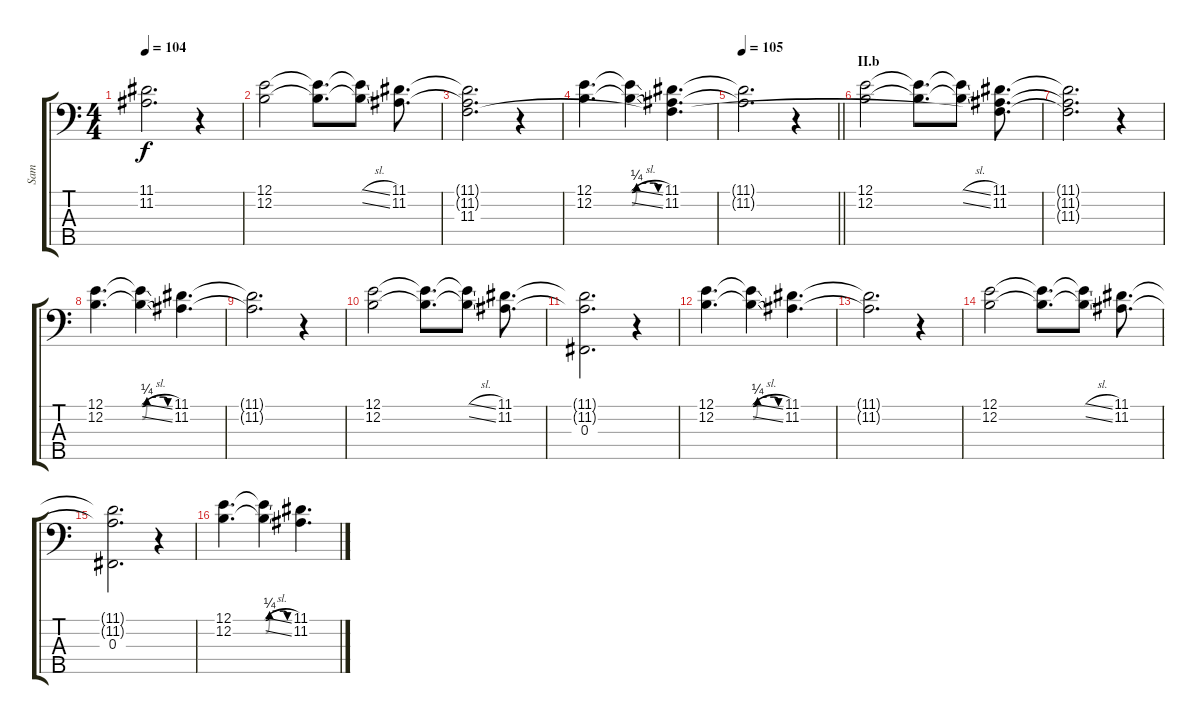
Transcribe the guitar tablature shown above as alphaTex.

\track ("Sam" "Sam") {instrument electricbassfinger}
\staff {score tabs}
\tuning (E2 B1 Gb1 Db1 B0) {hide}
\ts (4 4)
\tempo 104
\clef f4
\ks c
(11.1{t} 11.2{t}).2{d dy f} r.4 |
(12.1 12.2).2 (12.1{t} 12.2{t}).8{d} (12.1{sl t} 12.2{sl t}).8 (11.1 11.2).8{d} |
(11.1{t} 11.2{t} 11.3{t}).2{d} r.4 |
(12.1 12.2).4{d} (12.1{be (custom 0 0 10 1 45 1 55 0 60 0) sl t} 12.2{be (custom 0 0 10 1 45 1 55 0 60 0) sl t}).4 (11.1 11.2 11.3{t}).4{d} |
\tempo 105
\barLineRight lightlight
(11.1{t} 11.2{t}).2{d} r.4 |
\section ("" "II.b")
(12.1 12.2).2 (12.1{t} 12.2{t}).8{d} (12.1{sl t} 12.2{sl t}).8 (11.1 11.2 11.3{t}).8{d} |
(11.1{t} 11.2{t} 11.3{t}).2{d} r.4 |
(12.1 12.2).4{d} (12.1{be (custom 0 0 10 1 45 1 55 0 60 0) sl t} 12.2{be (custom 0 0 10 1 45 1 55 0 60 0) sl t}).4 (11.1 11.2).4{d} |
(11.1{t} 11.2{t}).2{d} r.4 |
(12.1 12.2).2 (12.1{t} 12.2{t}).8{d} (12.1{sl t} 12.2{sl t}).8 (11.1 11.2).8{d} |
(11.1{t} 11.2{t} 0.3).2{d} r.4 |
(12.1 12.2).4{d} (12.1{be (custom 0 0 10 1 45 1 55 0 60 0) sl t} 12.2{be (custom 0 0 10 1 45 1 55 0 60 0) sl t}).4 (11.1 11.2).4{d} |
(11.1{t} 11.2{t}).2{d} r.4 |
(12.1 12.2).2 (12.1{t} 12.2{t}).8{d} (12.1{sl t} 12.2{sl t}).8 (11.1 11.2).8{d} |
(11.1{t} 11.2{t} 0.3).2{d} r.4 |
(12.1 12.2).4{d} (12.1{be (custom 0 0 10 1 45 1 55 0 60 0) sl t} 12.2{be (custom 0 0 10 1 45 1 55 0 60 0) sl t}).4 (11.1 11.2).4{d}
